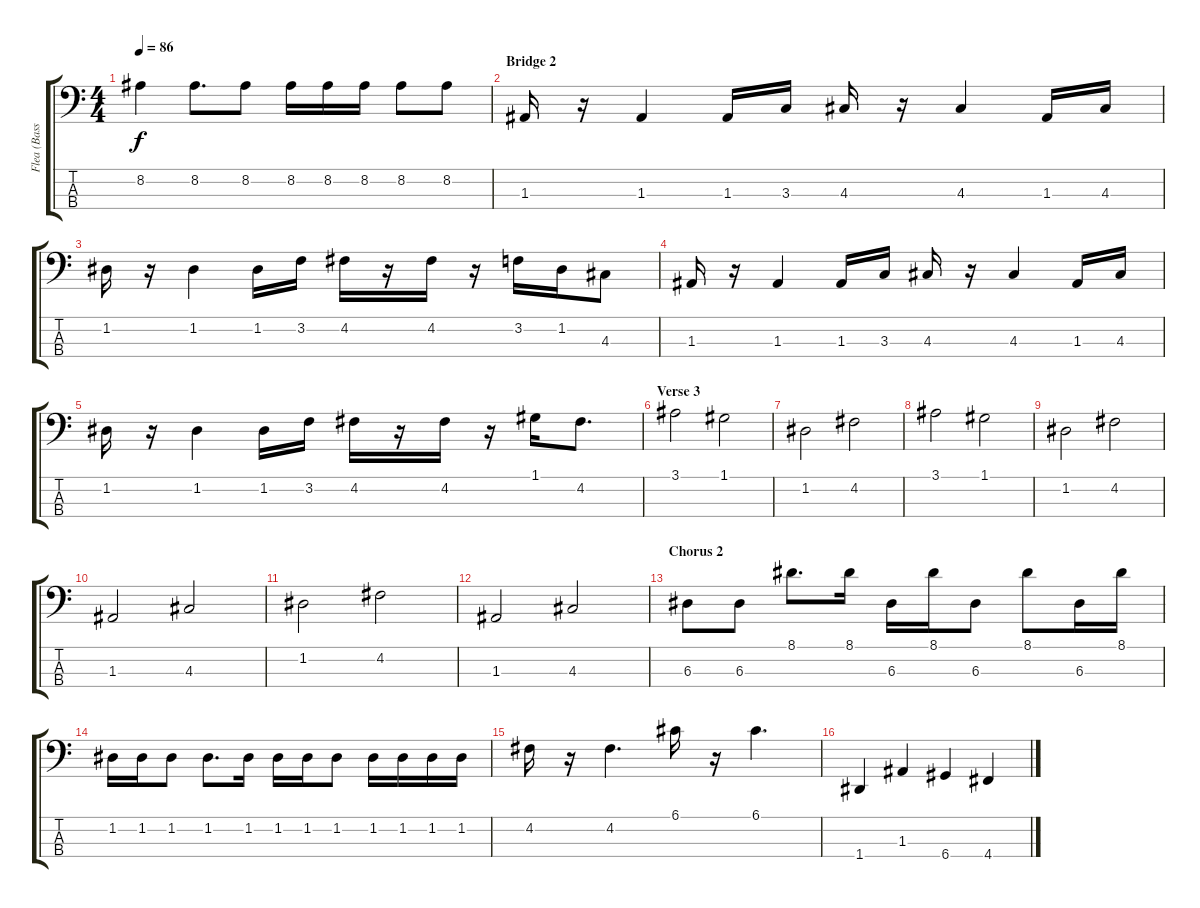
\track ("Flea (Bass)" "Flea (Bass") {instrument electricbassfinger}
\staff {score tabs}
\tuning (G2 D2 A1 D1) {hide}
\ts (4 4)
\tempo 86
\clef f4
\ks c
8.2.4{dy f} 8.2.8{d} 8.2.8 8.2.16 8.2.16 8.2.16 8.2.8 8.2.8 |
\section ("" "Bridge 2")
1.3.16 r.16 1.3.4 1.3.16 3.3.16 4.3.16 r.16 4.3.4 1.3.16 4.3.16 |
1.2.16 r.16 1.2.4 1.2.16 3.2.16 4.2.16 r.16 4.2.16 r.16 3.2.16 1.2.16 4.3.8 |
1.3.16 r.16 1.3.4 1.3.16 3.3.16 4.3.16 r.16 4.3.4 1.3.16 4.3.16 |
1.2.16 r.16 1.2.4 1.2.16 3.2.16 4.2.16 r.16 4.2.16 r.16 1.1.16 4.2.8{d} |
\section ("" "Verse 3")
3.1.2 1.1.2 |
1.2.2 4.2.2 |
3.1.2 1.1.2 |
1.2.2 4.2.2 |
1.3.2 4.3.2 |
1.2.2 4.2.2 |
1.3.2 4.3.2 |
\section ("" "Chorus 2")
6.3.8 6.3.8 8.1.8{d} 8.1.16 6.3.16 8.1.16 6.3.8 8.1.8 6.3.16 8.1.16 |
1.2.16 1.2.16 1.2.8 1.2.8{d} 1.2.16 1.2.16 1.2.16 1.2.8 1.2.16 1.2.16 1.2.16 1.2.16 |
4.2.16 r.16 4.2.4{d} 6.1.16 r.16 6.1.4{d} |
1.4.4 1.3.4 6.4.4 4.4.4
